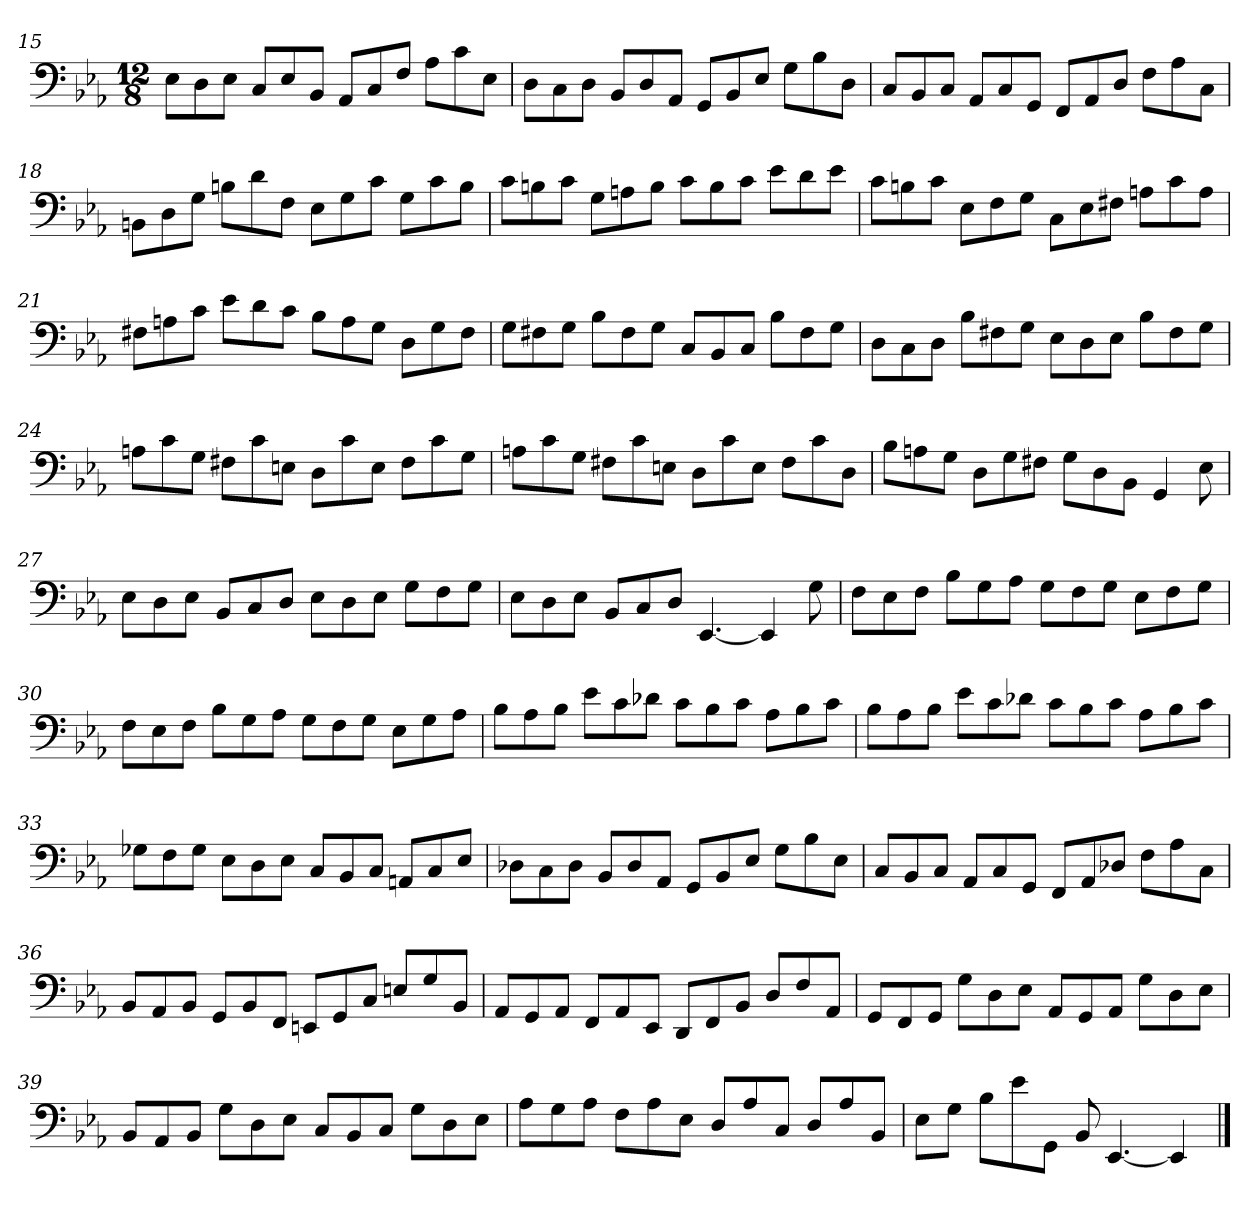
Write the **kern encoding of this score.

**kern
*part1
*staff1
*clefF4
*k[b-e-a-]
*E-:
*M12/8
=15
8E-\L
8D\
8E-\J
8C/L
8E-/
8BB-/J
8AA-/L
8C/
8F/J
8A-\L
8c\
8E-\J
=16
8D\L
8C\
8D\J
8BB-/L
8D/
8AA-/J
8GG/L
8BB-/
8E-/J
8G\L
8B-\
8D\J
=17
8C/L
8BB-/
8C/J
8AA-/L
8C/
8GG/J
8FF/L
8AA-/
8D/J
8F\L
8A-\
8C\J
=18
8BBn\L
8D\
8G\J
8Bn\L
8d\
8F\J
8E-\L
8G\
8c\J
8G\L
8c\
8B\J
=19
8c\L
8Bn\
8c\J
8G\L
8An\
8B\J
8c\L
8B\
8c\J
8e-\L
8d\
8e-\J
=20
8c\L
8Bn\
8c\J
8E-\L
8F\
8G\J
8C\L
8E-\
8F#X\J
8An\L
8c\
8A\J
=21
8F#X\L
8An\
8c\J
8e-\L
8d\
8c\J
8B-\L
8A\
8G\J
8D\L
8G\
8F#\J
=22
8G\L
8F#X\
8G\J
8B-\L
8F#\
8G\J
8C/L
8BB-/
8C/J
8B-\L
8F#\
8G\J
=23
8D\L
8C\
8D\J
8B-\L
8F#X\
8G\J
8E-\L
8D\
8E-\J
8B-\L
8F#\
8G\J
=24
8An\L
8c\
8G\J
8F#X\L
8c\
8En\J
8D\L
8c\
8E\J
8F#\L
8c\
8G\J
=25
8An\L
8c\
8G\J
8F#X\L
8c\
8En\J
8D\L
8c\
8E\J
8F#\L
8c\
8D\J
=26
8B-\L
8An\
8G\J
8D\L
8G\
8F#X\J
8G\L
8D\
8BB-\J
4GG
8E-
=27
8E-\L
8D\
8E-\J
8BB-/L
8C/
8D/J
8E-\L
8D\
8E-\J
8G\L
8F\
8G\J
=28
8E-\L
8D\
8E-\J
8BB-/L
8C/
8D/J
[4.EE-
4EE-]
8G
=29
8F\L
8E-\
8F\J
8B-\L
8G\
8A-\J
8G\L
8F\
8G\J
8E-\L
8F\
8G\J
=30
8F\L
8E-\
8F\J
8B-\L
8G\
8A-\J
8G\L
8F\
8G\J
8E-\L
8G\
8A-\J
=31
8B-\L
8A-\
8B-\J
8e-\L
8c\
8d-X\J
8c\L
8B-\
8c\J
8A-\L
8B-\
8c\J
=32
8B-\L
8A-\
8B-\J
8e-\L
8c\
8d-X\J
8c\L
8B-\
8c\J
8A-\L
8B-\
8c\J
=33
8G-X\L
8F\
8G-\J
8E-\L
8D\
8E-\J
8C/L
8BB-/
8C/J
8AAn/L
8C/
8E-/J
=34
8D-X\L
8C\
8D-\J
8BB-/L
8D-/
8AA-/J
8GG/L
8BB-/
8E-/J
8G\L
8B-\
8E-\J
=35
8C/L
8BB-/
8C/J
8AA-/L
8C/
8GG/J
8FF/L
8AA-/
8D-X/J
8F\L
8A-\
8C\J
=36
8BB-/L
8AA-/
8BB-/J
8GG/L
8BB-/
8FF/J
8EEn/L
8GG/
8C/J
8En/L
8G/
8BB-/J
=37
8AA-/L
8GG/
8AA-/J
8FF/L
8AA-/
8EE-/J
8DD/L
8FF/
8BB-/J
8D/L
8F/
8AA-/J
=38
8GG/L
8FF/
8GG/J
8G\L
8D\
8E-\J
8AA-/L
8GG/
8AA-/J
8G\L
8D\
8E-\J
=39
8BB-/L
8AA-/
8BB-/J
8G\L
8D\
8E-\J
8C/L
8BB-/
8C/J
8G\L
8D\
8E-\J
=40
8A-\L
8G\
8A-\J
8F\L
8A-\
8E-\J
8D/L
8A-/
8C/J
8D/L
8A-/
8BB-/J
=41
8E-\L
8G\J
8B-\L
8e-\
8GG\J
8BB-
[4.EE-
4EE-]
==
*-
